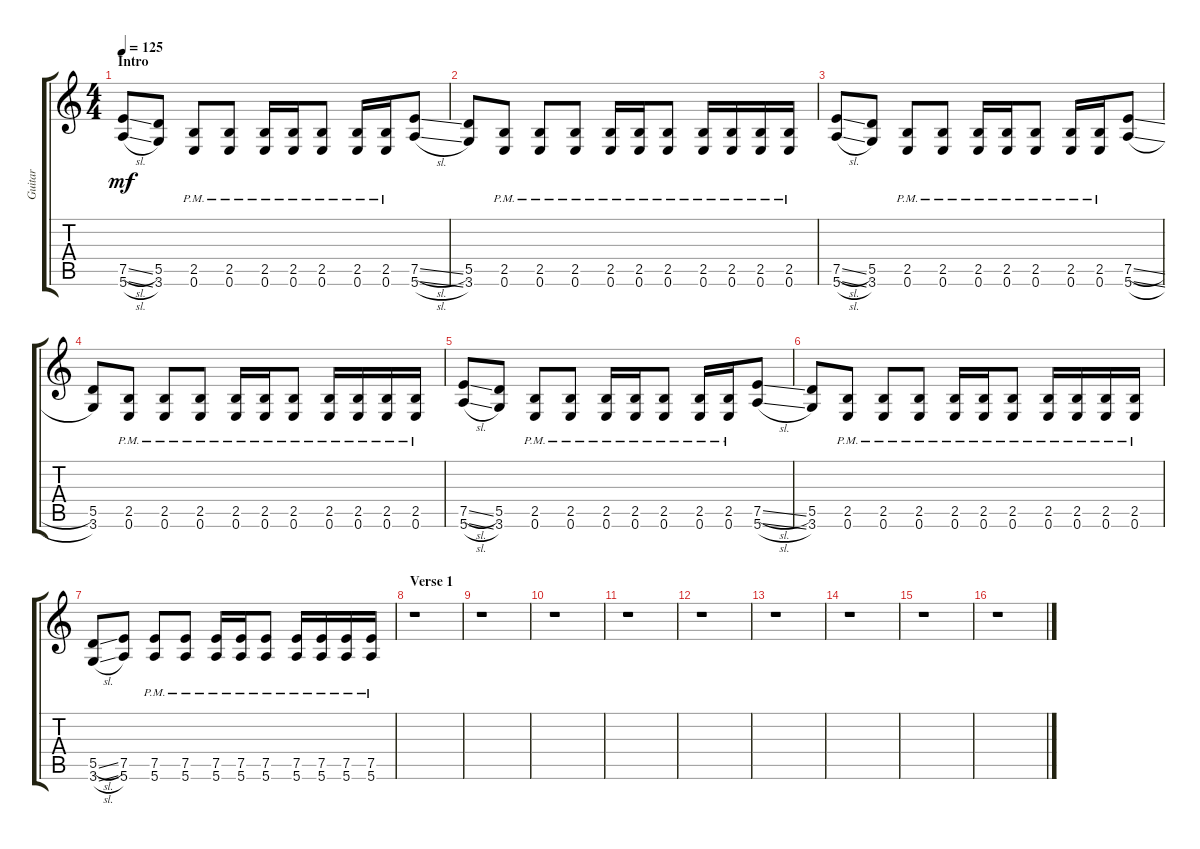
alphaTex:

\track ("Guitar" "Guitar") {instrument distortionguitar}
\staff {score tabs}
\tuning (E4 B3 G3 D3 A2 E2) {hide}
\ts (4 4)
\section ("" "Intro")
\tempo 125
\clef g2
\ks c
(7.5{sl} 5.6{sl}).8{dy mf instrument distortionguitar} (5.5 3.6).8 (2.5{pm} 0.6{pm}).8 (2.5{pm} 0.6{pm}).8 (2.5{pm} 0.6{pm}).16 (2.5{pm} 0.6{pm}).16 (2.5{pm} 0.6{pm}).8 (2.5{pm} 0.6{pm}).16 (2.5{pm} 0.6{pm}).16 (7.5{sl} 5.6{sl}).8 |
(5.5 3.6).8 (2.5{pm} 0.6{pm}).8 (2.5{pm} 0.6{pm}).8 (2.5{pm} 0.6{pm}).8 (2.5{pm} 0.6{pm}).16 (2.5{pm} 0.6{pm}).16 (2.5{pm} 0.6{pm}).8 (2.5{pm} 0.6{pm}).16 (2.5{pm} 0.6{pm}).16 (2.5{pm} 0.6{pm}).16 (2.5{pm} 0.6{pm}).16 |
(7.5{sl} 5.6{sl}).8 (5.5 3.6).8 (2.5{pm} 0.6{pm}).8 (2.5{pm} 0.6{pm}).8 (2.5{pm} 0.6{pm}).16 (2.5{pm} 0.6{pm}).16 (2.5{pm} 0.6{pm}).8 (2.5{pm} 0.6{pm}).16 (2.5{pm} 0.6{pm}).16 (7.5{sl} 5.6{sl}).8 |
(5.5 3.6).8 (2.5{pm} 0.6{pm}).8 (2.5{pm} 0.6{pm}).8 (2.5{pm} 0.6{pm}).8 (2.5{pm} 0.6{pm}).16 (2.5{pm} 0.6{pm}).16 (2.5{pm} 0.6{pm}).8 (2.5{pm} 0.6{pm}).16 (2.5{pm} 0.6{pm}).16 (2.5{pm} 0.6{pm}).16 (2.5{pm} 0.6{pm}).16 |
(7.5{sl} 5.6{sl}).8 (5.5 3.6).8 (2.5{pm} 0.6{pm}).8 (2.5{pm} 0.6{pm}).8 (2.5{pm} 0.6{pm}).16 (2.5{pm} 0.6{pm}).16 (2.5{pm} 0.6{pm}).8 (2.5{pm} 0.6{pm}).16 (2.5{pm} 0.6{pm}).16 (7.5{sl} 5.6{sl}).8 |
(5.5 3.6).8 (2.5{pm} 0.6{pm}).8 (2.5{pm} 0.6{pm}).8 (2.5{pm} 0.6{pm}).8 (2.5{pm} 0.6{pm}).16 (2.5{pm} 0.6{pm}).16 (2.5{pm} 0.6{pm}).8 (2.5{pm} 0.6{pm}).16 (2.5{pm} 0.6{pm}).16 (2.5{pm} 0.6{pm}).16 (2.5{pm} 0.6{pm}).16 |
(5.5{sl} 3.6{sl}).8 (7.5 5.6).8 (7.5{pm} 5.6{pm}).8 (7.5{pm} 5.6{pm}).8 (7.5{pm} 5.6{pm}).16 (7.5{pm} 5.6{pm}).16 (7.5{pm} 5.6{pm}).8 (7.5{pm} 5.6{pm}).16 (7.5{pm} 5.6{pm}).16 (7.5{pm} 5.6{pm}).16 (7.5{pm} 5.6{pm}).16 |
\section ("" "Verse 1")
r.1 |
r.1 |
r.1 |
r.1 |
r.1 |
r.1 |
r.1 |
r.1 |
r.1
